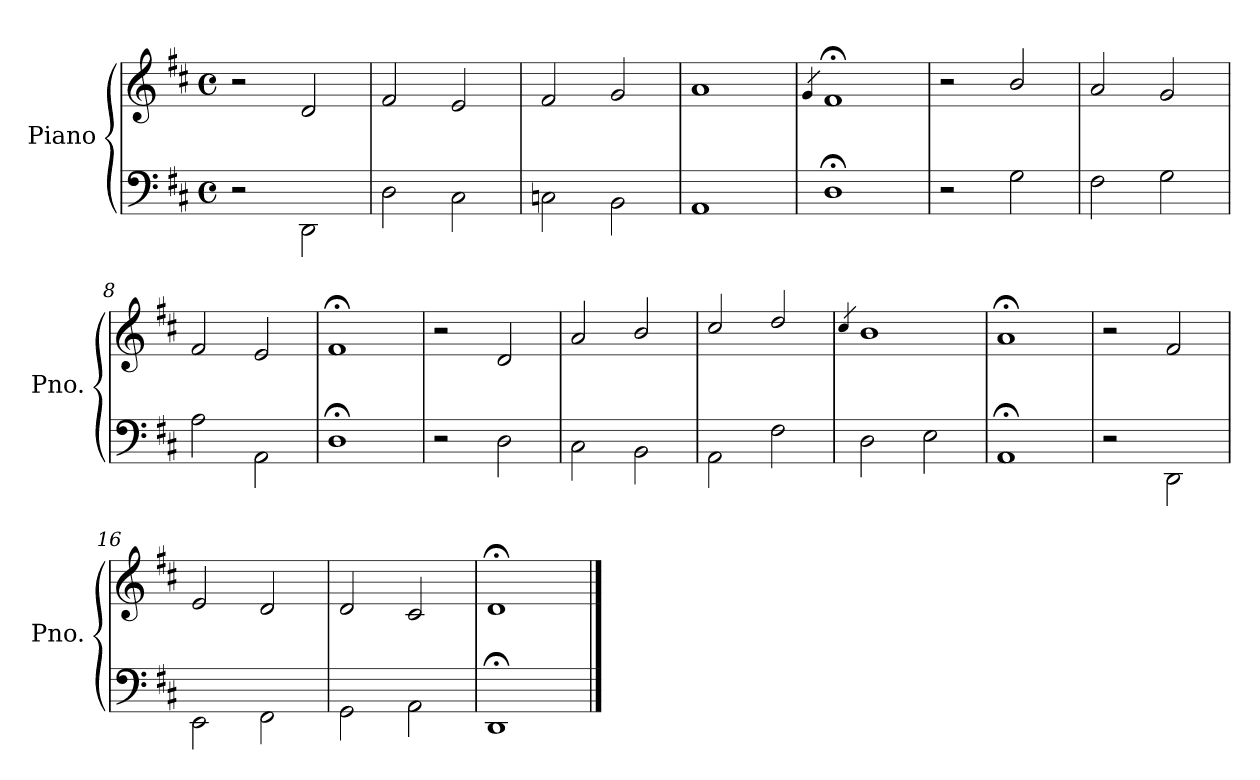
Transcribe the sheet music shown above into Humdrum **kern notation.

**kern	**kern
*part1	*part1
*staff2	*staff1
*I"Piano	*
*I'Pno.	*
*clefF4	*clefG2
*k[f#c#]	*k[f#c#]
*D:	*D:
*M4/4	*M4/4
*met(c)	*met(c)
=1	=1
2r	2r
2DD\	2d/
=2	=2
2D\	2f#/
2C#\	2e/
=3	=3
2Cn\	2f#/
2BB\	2g/
=4	=4
1AA	1a
=5	=5
.	4qg/
1D;	1f#;<
=6	=6
2r	2r
2G\	2b/
=7	=7
2F#\	2a/
2G\	2g/
=8	=8
2A\	2f#/
2AA\	2e/
=9	=9
1D;	1f#;<
!!LO:LB:g=z
=10	=10
2r	2r
2D\	2d/
=11	=11
2C#\	2a/
2BB\	2b/
=12	=12
2AA\	2cc#/
2F#\	2dd/
=13	=13
.	4qcc#/
2D\	1b
2E\	.
=14	=14
1AA;	1a;<
=15	=15
2r	2r
2DD\	2f#/
=16	=16
2EE\	2e/
2FF#\	2d/
=17	=17
2GG\	2d/
2AA\	2c#/
=18	=18
1DD;	1d;<
==	==
*-	*-
